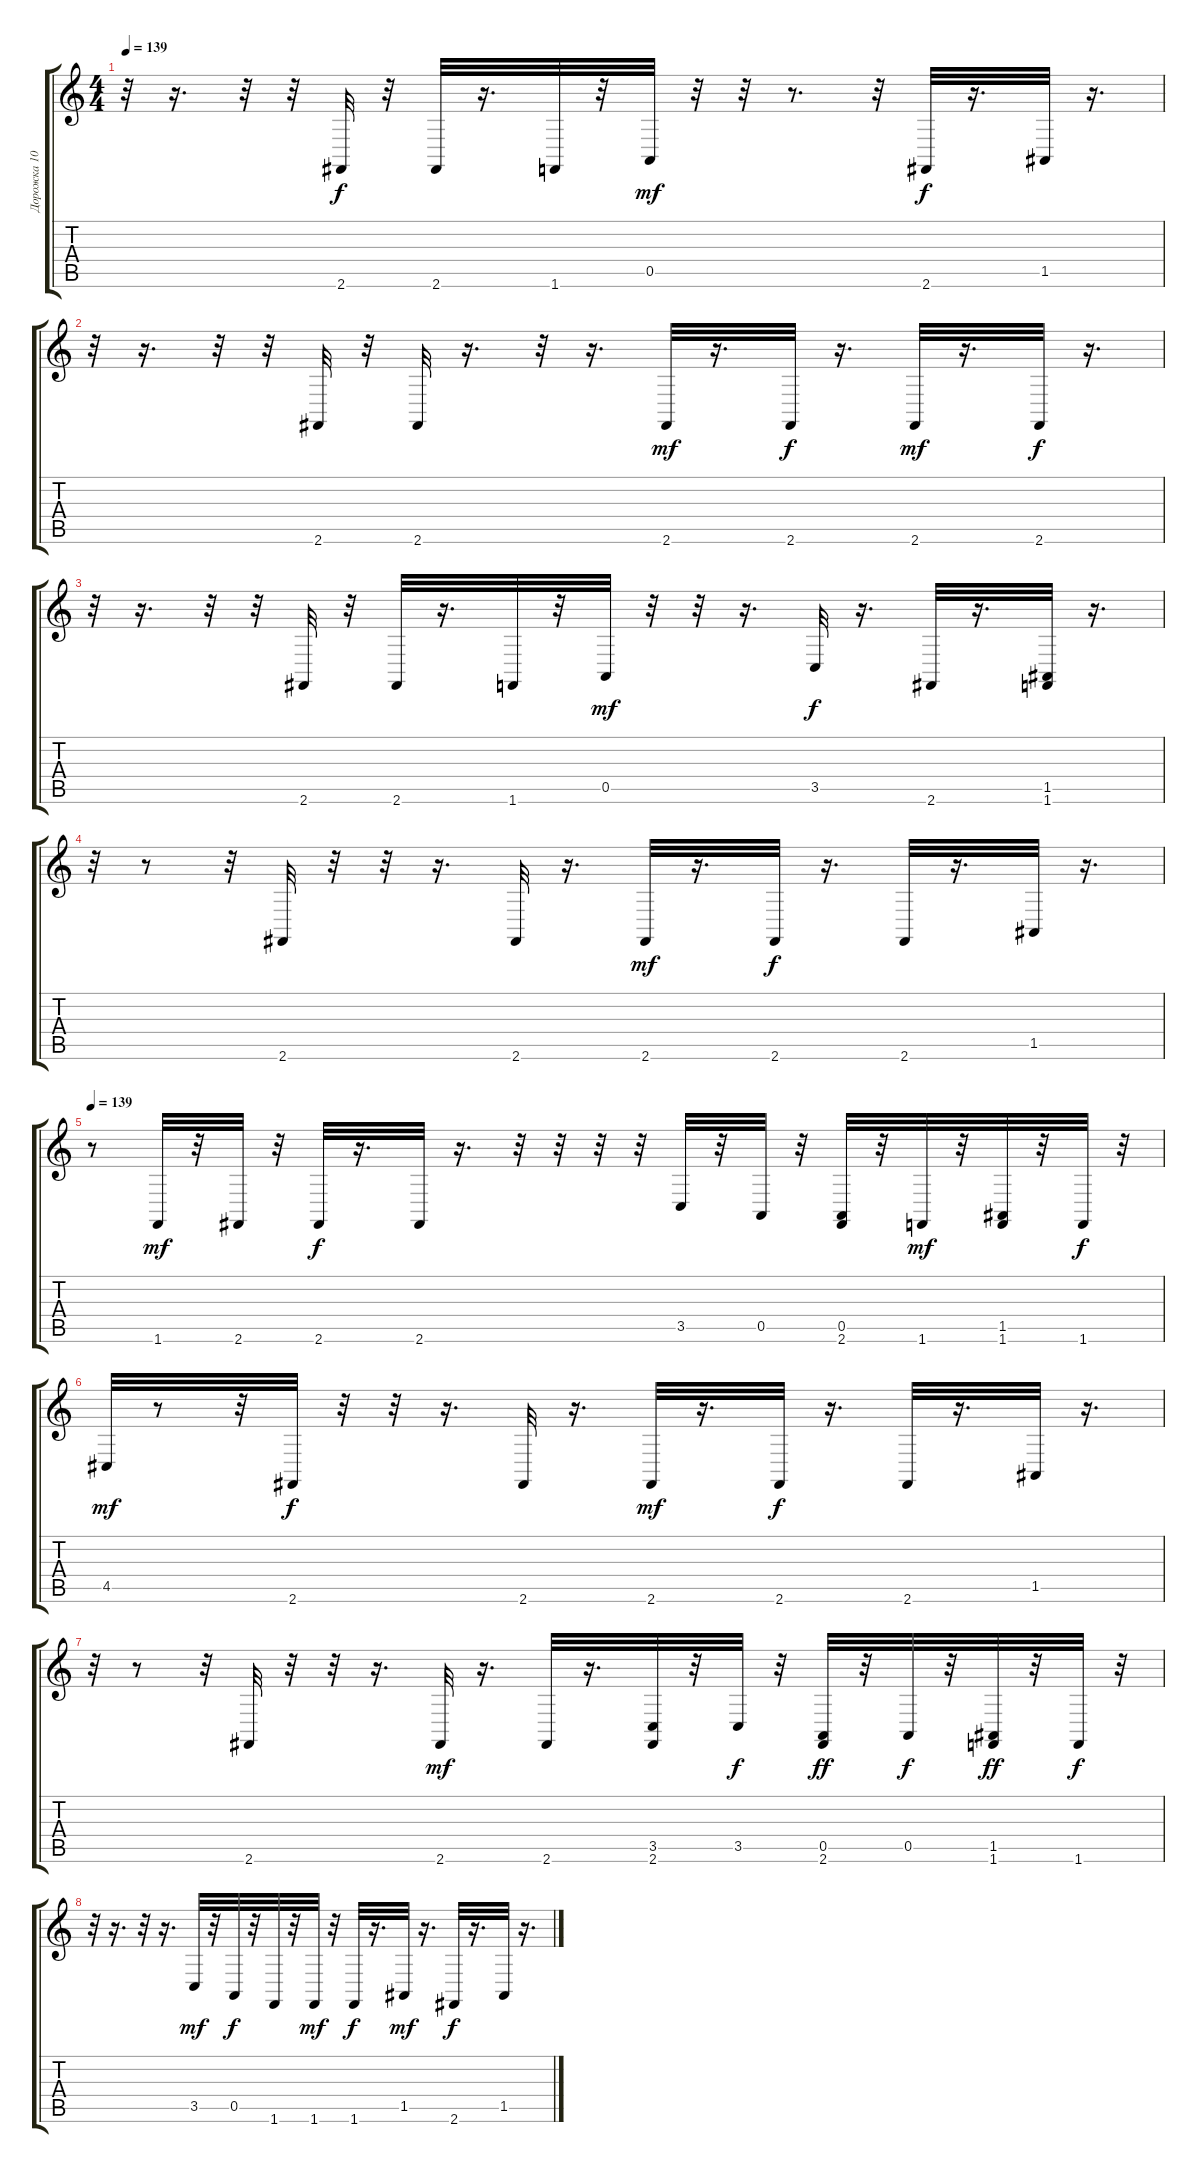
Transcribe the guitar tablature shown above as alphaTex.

\track ("Дорожка 10" "Дорожка 10") {instrument drawbarorgan}
\staff {score tabs}
\tuning (E4 B3 G3 D3 A2 E2) {hide}
\ts (4 4)
\tempo 139
\clef g2
\ks c
r.32{dy f} r.16{d} r.32 r.32 2.6.32 r.32 2.6.32 r.16{d} 1.6.32 r.32 0.5.32{dy mf} r.32 r.32 r.8{d} r.32 2.6.32{dy f} r.16{d} 1.5.32 r.16{d} |
r.32 r.16{d} r.32 r.32 2.6.32 r.32 2.6.32 r.16{d} r.32 r.16{d} 2.6.32{dy mf} r.16{d} 2.6.32{dy f} r.16{d} 2.6.32{dy mf} r.16{d} 2.6.32{dy f} r.16{d} |
r.32 r.16{d} r.32 r.32 2.6.32 r.32 2.6.32 r.16{d} 1.6.32 r.32 0.5.32{dy mf} r.32 r.32 r.16{d} 3.5.32{dy f} r.16{d} 2.6.32 r.16{d} (1.5 1.6).32 r.16{d} |
r.32 r.8 r.32 2.6.32 r.32 r.32 r.16{d} 2.6.32 r.16{d} 2.6.32{dy mf} r.16{d} 2.6.32{dy f} r.16{d} 2.6.32 r.16{d} 1.5.32 r.16{d} |
\tempo 139
r.8 1.6.32{dy mf} r.32 2.6.32 r.32 2.6.32{dy f} r.16{d} 2.6.32 r.16{d} r.32 r.32 r.32 r.32 3.5.32 r.32 0.5.32 r.32 (0.5 2.6).32 r.32 1.6.32{dy mf} r.32 (1.5 1.6).32 r.32 1.6.32{dy f} r.32 |
4.5.32{dy mf} r.8 r.32 2.6.32{dy f} r.32 r.32 r.16{d} 2.6.32 r.16{d} 2.6.32{dy mf} r.16{d} 2.6.32{dy f} r.16{d} 2.6.32 r.16{d} 1.5.32 r.16{d} |
r.32 r.8 r.32 2.6.32 r.32 r.32 r.16{d} 2.6.32{dy mf} r.16{d} 2.6.32 r.16{d} (3.5 2.6).32 r.32 3.5.32{dy f} r.32 (0.5 2.6).32{dy ff} r.32 0.5.32{dy f} r.32 (1.5 1.6).32{dy ff} r.32 1.6.32{dy f} r.32 |
r.32 r.16{d} r.32 r.16{d} 3.5.32{dy mf} r.32 0.5.32{dy f} r.32 1.6.32 r.32 1.6.32{dy mf} r.32 1.6.32{dy f} r.16{d} 1.5.32{dy mf} r.16{d} 2.6.32{dy f} r.16{d} 1.5.32 r.16{d}
